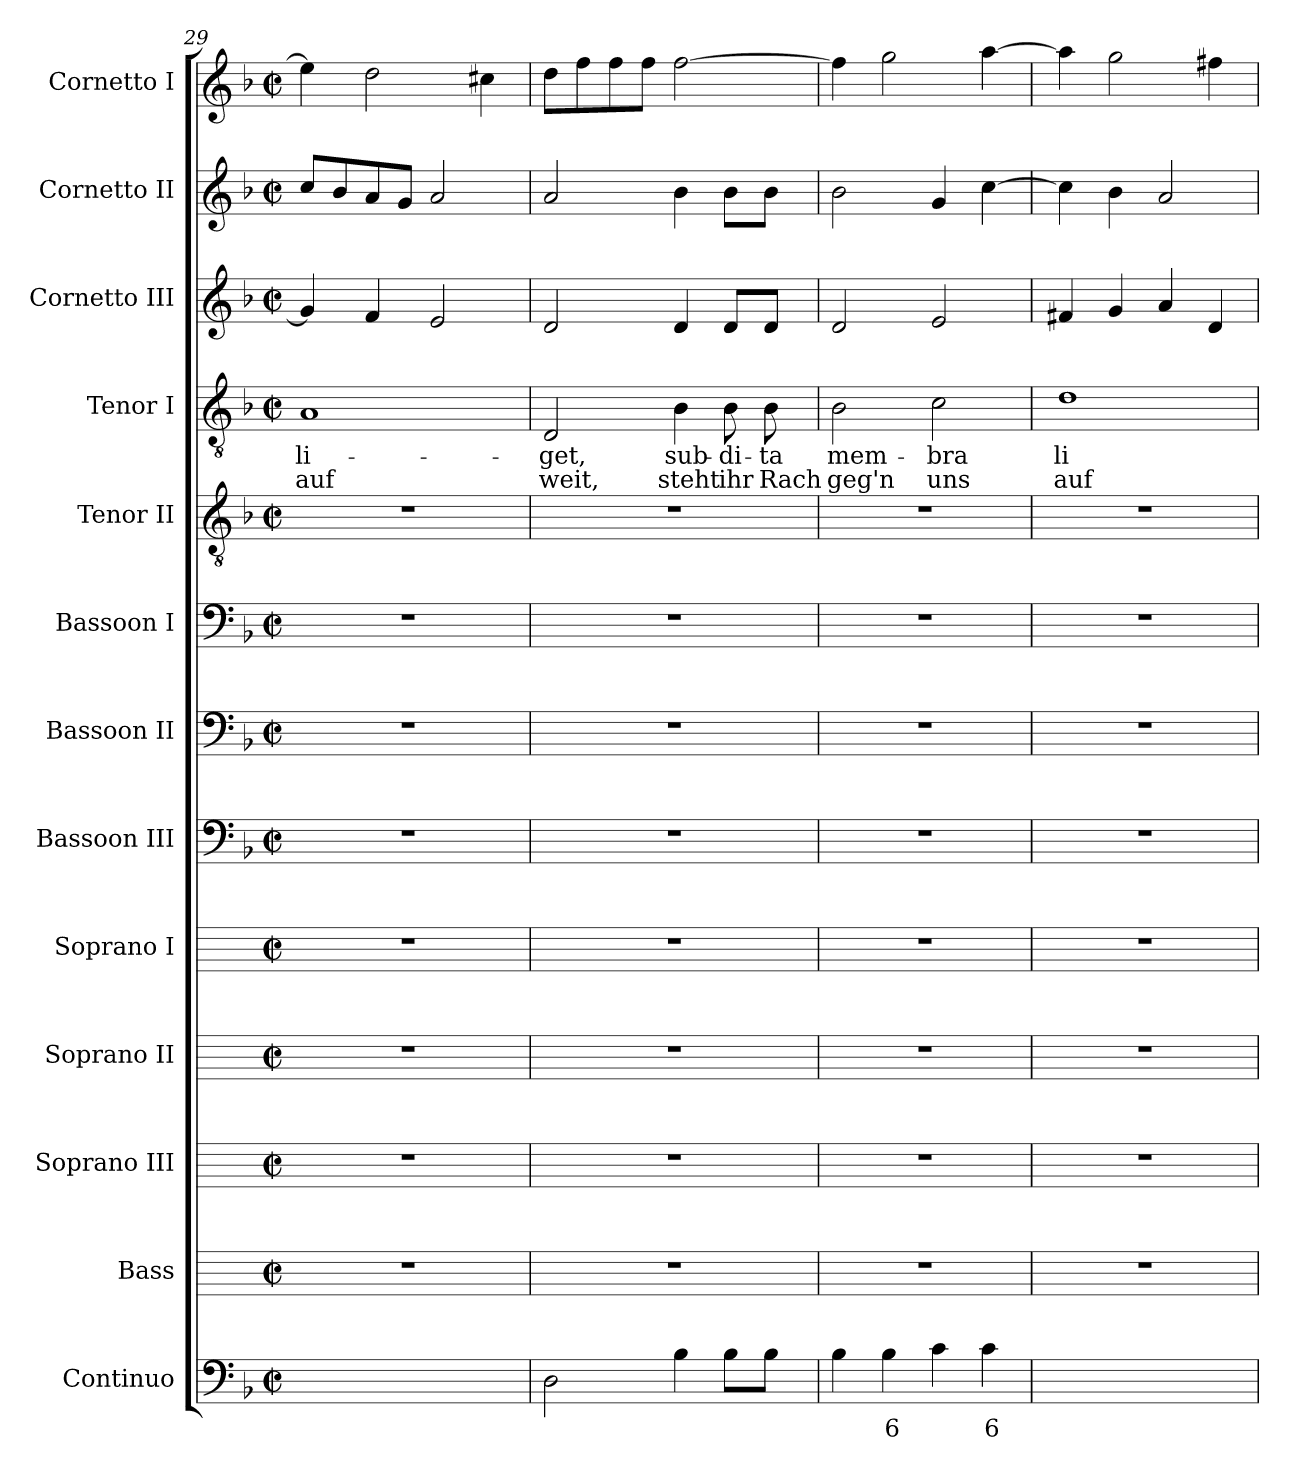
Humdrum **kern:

**kern	**text	**kern	**kern	**kern	**kern	**kern	**kern	**kern	**kern	**kern	**text	**text	**kern	**kern	**kern
*part13	*part13	*part12	*part11	*part10	*part9	*part8	*part7	*part6	*part5	*part4	*part4	*part4	*part3	*part2	*part1
*staff13	*staff13	*staff12	*staff11	*staff10	*staff9	*staff8	*staff7	*staff6	*staff5	*staff4	*staff4	*staff4	*staff3	*staff2	*staff1
*I"Continuo	*	*I"Bass	*I"Soprano III	*I"Soprano II	*I"Soprano I	*I"Bassoon III	*I"Bassoon II	*I"Bassoon I	*I"Tenor II	*I"Tenor I	*	*	*I"Cornetto III	*I"Cornetto II	*I"Cornetto I
*I'Continuo	*	*I'Bass	*I'Soprano III	*I'Soprano II	*I'Soprano I	*I'Bassoon III	*I'Bassoon II	*I'Bassoon I	*I'Tenor II	*I'Tenor I	*	*	*I'Cornetto III	*I'Cornetto II	*I'Cornetto I
*clefF4	*	*	*	*	*	*clefF4	*clefF4	*clefF4	*clefGv2	*clefGv2	*	*	*clefG2	*clefG2	*clefG2
*k[b-]	*	*	*	*	*	*k[b-]	*k[b-]	*k[b-]	*k[b-]	*k[b-]	*	*	*k[b-]	*k[b-]	*k[b-]
*F:	*	*	*	*	*	*F:	*F:	*F:	*F:	*F:	*	*	*F:	*F:	*F:
*M2/2	*	*M2/2	*M2/2	*M2/2	*M2/2	*M2/2	*M2/2	*M2/2	*M2/2	*M2/2	*	*	*M2/2	*M2/2	*M2/2
*met(c|)	*	*met(c|)	*met(c|)	*met(c|)	*met(c|)	*met(c|)	*met(c|)	*met(c|)	*met(c|)	*met(c|)	*	*	*met(c|)	*met(c|)	*met(c|)
=29	=29	=29	=29	=29	=29	=29	=29	=29	=29	=29	=29	=29	=29	=29	=29
!	!LO:LY:b	!	!	!	!	!	!	!	!	!	!LO:LY:b	!LO:LY:b	!	!	!
[4A/yy	3	1r	1r	1r	1r	1r	1r	1r	1r	1A	li-	-auf	4g]	8ccL	4ee]
.	.	.	.	.	.	.	.	.	.	.	.	.	.	8b-	.
!	!LO:LY:b	!	!	!	!	!	!	!	!	!	!	!	!	!	!
2A/yy_	4	.	.	.	.	.	.	.	.	.	.	.	4f	8a	2dd
.	.	.	.	.	.	.	.	.	.	.	.	.	.	8gJ	.
.	.	.	.	.	.	.	.	.	.	.	.	.	2e	2a	.
!	!LO:LY:b	!	!	!	!	!	!	!	!	!	!	!	!	!	!
4A/yy]	3	.	.	.	.	.	.	.	.	.	.	.	.	.	4cc#X
=30	=30	=30	=30	=30	=30	=30	=30	=30	=30	=30	=30	=30	=30	=30	=30
!	!	!	!	!	!	!	!	!	!	!	!LO:LY:b	!LO:LY:b	!	!	!
2D	.	1r	1r	1r	1r	1r	1r	1r	1r	2D	get,	weit,	2d	2a	8ddL
.	.	.	.	.	.	.	.	.	.	.	.	.	.	.	8ff
.	.	.	.	.	.	.	.	.	.	.	.	.	.	.	8ff
.	.	.	.	.	.	.	.	.	.	.	.	.	.	.	8ffJ
!	!	!	!	!	!	!	!	!	!	!	!LO:LY:b	!LO:LY:b	!	!	!
4B-	.	.	.	.	.	.	.	.	.	4B-	sub-	-steht	4d	4b-	[2ff
!	!	!	!	!	!	!	!	!	!	!	!LO:LY:b	!LO:LY:b	!	!	!
8B-L	.	.	.	.	.	.	.	.	.	8B-	di-	-ihr	8dL	8b-L	.
!	!	!	!	!	!	!	!	!	!	!	!LO:LY:b	!LO:LY:b	!	!	!
8B-J	.	.	.	.	.	.	.	.	.	8B-	ta	Rach	8dJ	8b-J	.
=31	=31	=31	=31	=31	=31	=31	=31	=31	=31	=31	=31	=31	=31	=31	=31
!	!	!	!	!	!	!	!	!	!	!	!LO:LY:b	!LO:LY:b	!	!	!
4B-	.	1r	1r	1r	1r	1r	1r	1r	1r	2B-	mem-	-geg'n	2d	2b-	4ff]
!	!LO:LY:b	!	!	!	!	!	!	!	!	!	!	!	!	!	!
4B-	6	.	.	.	.	.	.	.	.	.	.	.	.	.	2gg
!	!	!	!	!	!	!	!	!	!	!	!LO:LY:b	!LO:LY:b	!	!	!
4c	.	.	.	.	.	.	.	.	.	2c	bra	uns	2e	4g	.
!	!LO:LY:b	!	!	!	!	!	!	!	!	!	!	!	!	!	!
4c	6	.	.	.	.	.	.	.	.	.	.	.	.	[4cc	[4aa
=32	=32	=32	=32	=32	=32	=32	=32	=32	=32	=32	=32	=32	=32	=32	=32
!	!LO:LY:b	!	!	!	!	!	!	!	!	!	!LO:LY:b	!LO:LY:b	!	!	!
[4dyy	3	1r	1r	1r	1r	1r	1r	1r	1r	1d	li-	-auf	4f#X	4cc]	4aa]
!	!LO:LY:b	!	!	!	!	!	!	!	!	!	!	!	!	!	!
2dyy_	4	.	.	.	.	.	.	.	.	.	.	.	4g	4b-	2gg
.	.	.	.	.	.	.	.	.	.	.	.	.	4a	2a	.
!	!LO:LY:b	!	!	!	!	!	!	!	!	!	!	!	!	!	!
4dyy]	3	.	.	.	.	.	.	.	.	.	.	.	4d	.	4ff#X
=	=	=	=	=	=	=	=	=	=	=	=	=	=	=	=
*-	*-	*-	*-	*-	*-	*-	*-	*-	*-	*-	*-	*-	*-	*-	*-
